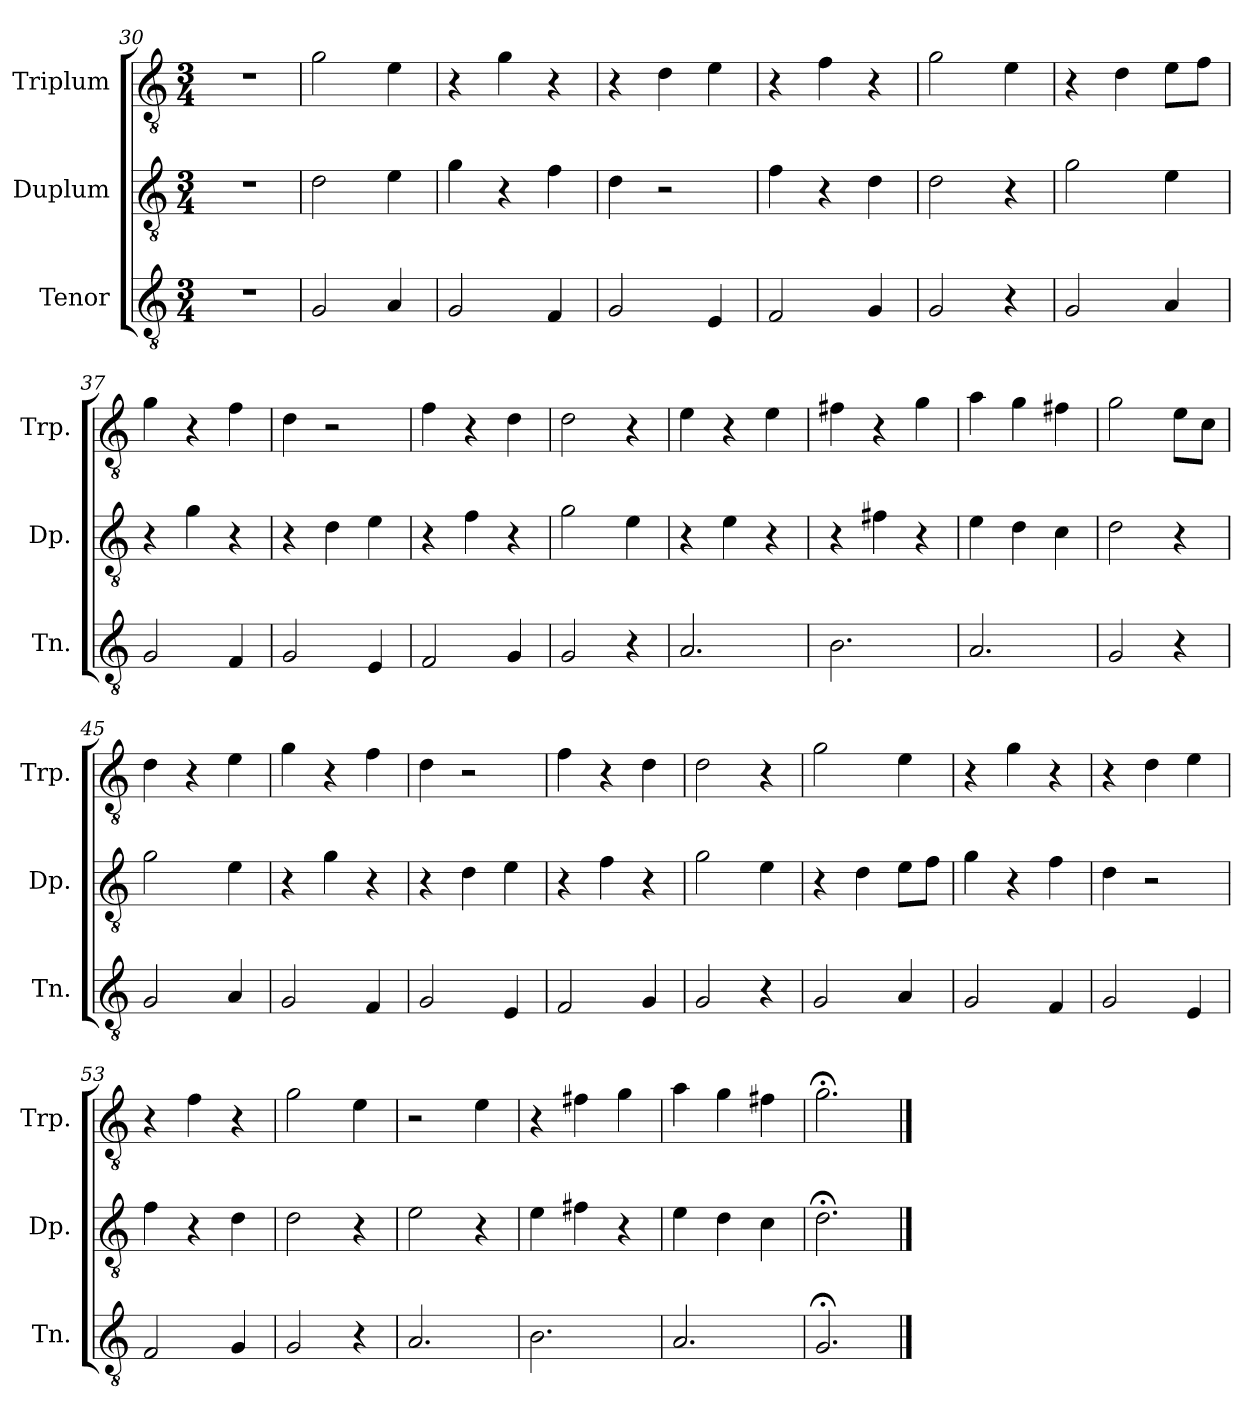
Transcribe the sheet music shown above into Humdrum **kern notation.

**kern	**kern	**kern
*part3	*part2	*part1
*staff3	*staff2	*staff1
*I"Tenor	*I"Duplum	*I"Triplum
*I'Tn.	*I'Dp.	*I'Trp.
*clefGv2	*clefGv2	*clefGv2
*k[]	*k[]	*k[]
*M3/4	*M3/4	*M3/4
=30	=30	=30
2.r	2.r	2.r
=31	=31	=31
2G/	2d\	2g\
4A/	4e\	4e\
=32	=32	=32
2G/	4g\	4r
.	4r	4g\
4F/	4f\	4r
=33	=33	=33
2G/	4d\	4r
.	2r	4d\
4E/	.	4e\
=34	=34	=34
2F/	4f\	4r
.	4r	4f\
4G/	4d\	4r
=35	=35	=35
2G/	2d\	2g\
4r	4r	4e\
=36	=36	=36
2G/	2g\	4r
.	.	4d\
4A/	4e\	8e\L
.	.	8f\J
!!LO:LB:g=z
=37	=37	=37
2G/	4r	4g\
.	4g\	4r
4F/	4r	4f\
=38	=38	=38
2G/	4r	4d\
.	4d\	2r
4E/	4e\	.
=39	=39	=39
2F/	4r	4f\
.	4f\	4r
4G/	4r	4d\
=40	=40	=40
2G/	2g\	2d\
4r	4e\	4r
=41	=41	=41
2.A/	4r	4e\
.	4e\	4r
.	4r	4e\
=42	=42	=42
2.B\	4r	4f#X\
.	4f#X\	4r
.	4r	4g\
=43	=43	=43
2.A/	4e\	4a\
.	4d\	4g\
.	4c\	4f#X\
=44	=44	=44
2G/	2d\	2g\
4r	4r	8e\L
.	.	8c\J
=45	=45	=45
2G/	2g\	4d\
.	.	4r
4A/	4e\	4e\
=46	=46	=46
2G/	4r	4g\
.	4g\	4r
4F/	4r	4f\
=47	=47	=47
2G/	4r	4d\
.	4d\	2r
4E/	4e\	.
=48	=48	=48
2F/	4r	4f\
.	4f\	4r
4G/	4r	4d\
=49	=49	=49
2G/	2g\	2d\
4r	4e\	4r
!!LO:LB:g=z
=50	=50	=50
2G/	4r	2g\
.	4d\	.
4A/	8e\L	4e\
.	8f\J	.
=51	=51	=51
2G/	4g\	4r
.	4r	4g\
4F/	4f\	4r
=52	=52	=52
2G/	4d\	4r
.	2r	4d\
4E/	.	4e\
=53	=53	=53
2F/	4f\	4r
.	4r	4f\
4G/	4d\	4r
=54	=54	=54
2G/	2d\	2g\
4r	4r	4e\
=55	=55	=55
2.A/	2e\	2r
.	4r	4e\
=56	=56	=56
2.B\	4e\	4r
.	4f#X\	4f#X\
.	4r	4g\
=57	=57	=57
2.A/	4e\	4a\
.	4d\	4g\
.	4c\	4f#X\
=58	=58	=58
2.G;</	2.d;<\	2.g;<\
==	==	==
*-	*-	*-
